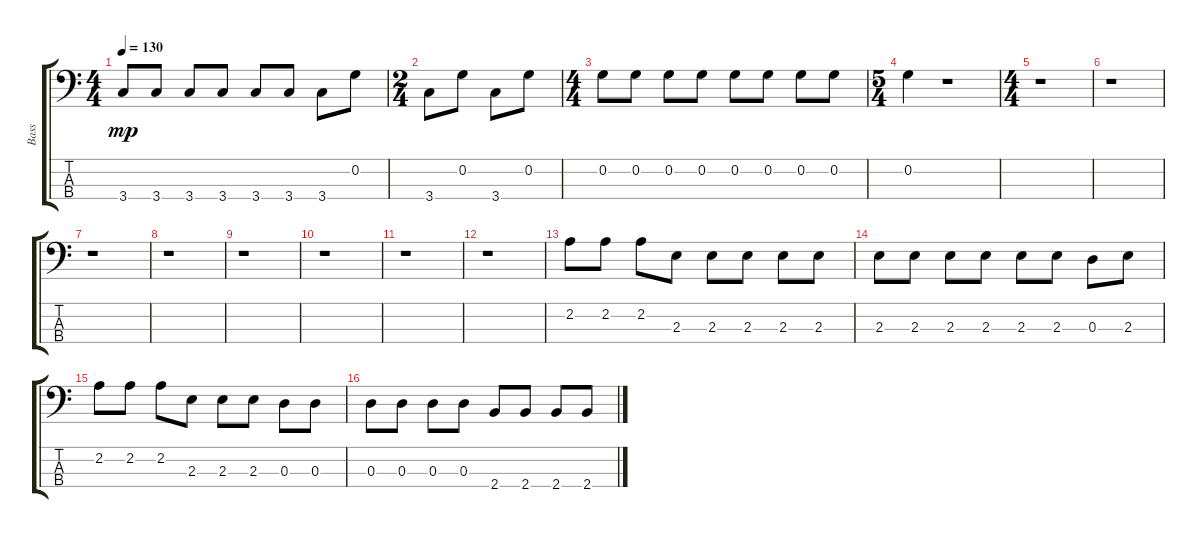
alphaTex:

\track ("Bass" "Bass") {instrument electricbassfinger}
\staff {score tabs}
\tuning (C-1 G2 D2 A1) {hide}
\ts (4 4)
\tempo 130
\clef f4
\ks c
3.4.8{dy mp} 3.4.8 3.4.8 3.4.8 3.4.8 3.4.8 3.4.8 0.2.8 |
\ts (2 4)
3.4.8 0.2.8 3.4.8 0.2.8 |
\ts (4 4)
0.2.8 0.2.8 0.2.8 0.2.8 0.2.8 0.2.8 0.2.8 0.2.8 |
\ts (5 4)
0.2.4 r.1 |
\ts (4 4)
r.1 |
r.1 |
r.1 |
r.1 |
r.1 |
r.1 |
r.1 |
r.1 |
2.2.8 2.2.8 2.2.8 2.3.8 2.3.8 2.3.8 2.3.8 2.3.8 |
2.3.8 2.3.8 2.3.8 2.3.8 2.3.8 2.3.8 0.3.8 2.3.8 |
2.2.8 2.2.8 2.2.8 2.3.8 2.3.8 2.3.8 0.3.8 0.3.8 |
0.3.8 0.3.8 0.3.8 0.3.8 2.4.8 2.4.8 2.4.8 2.4.8
